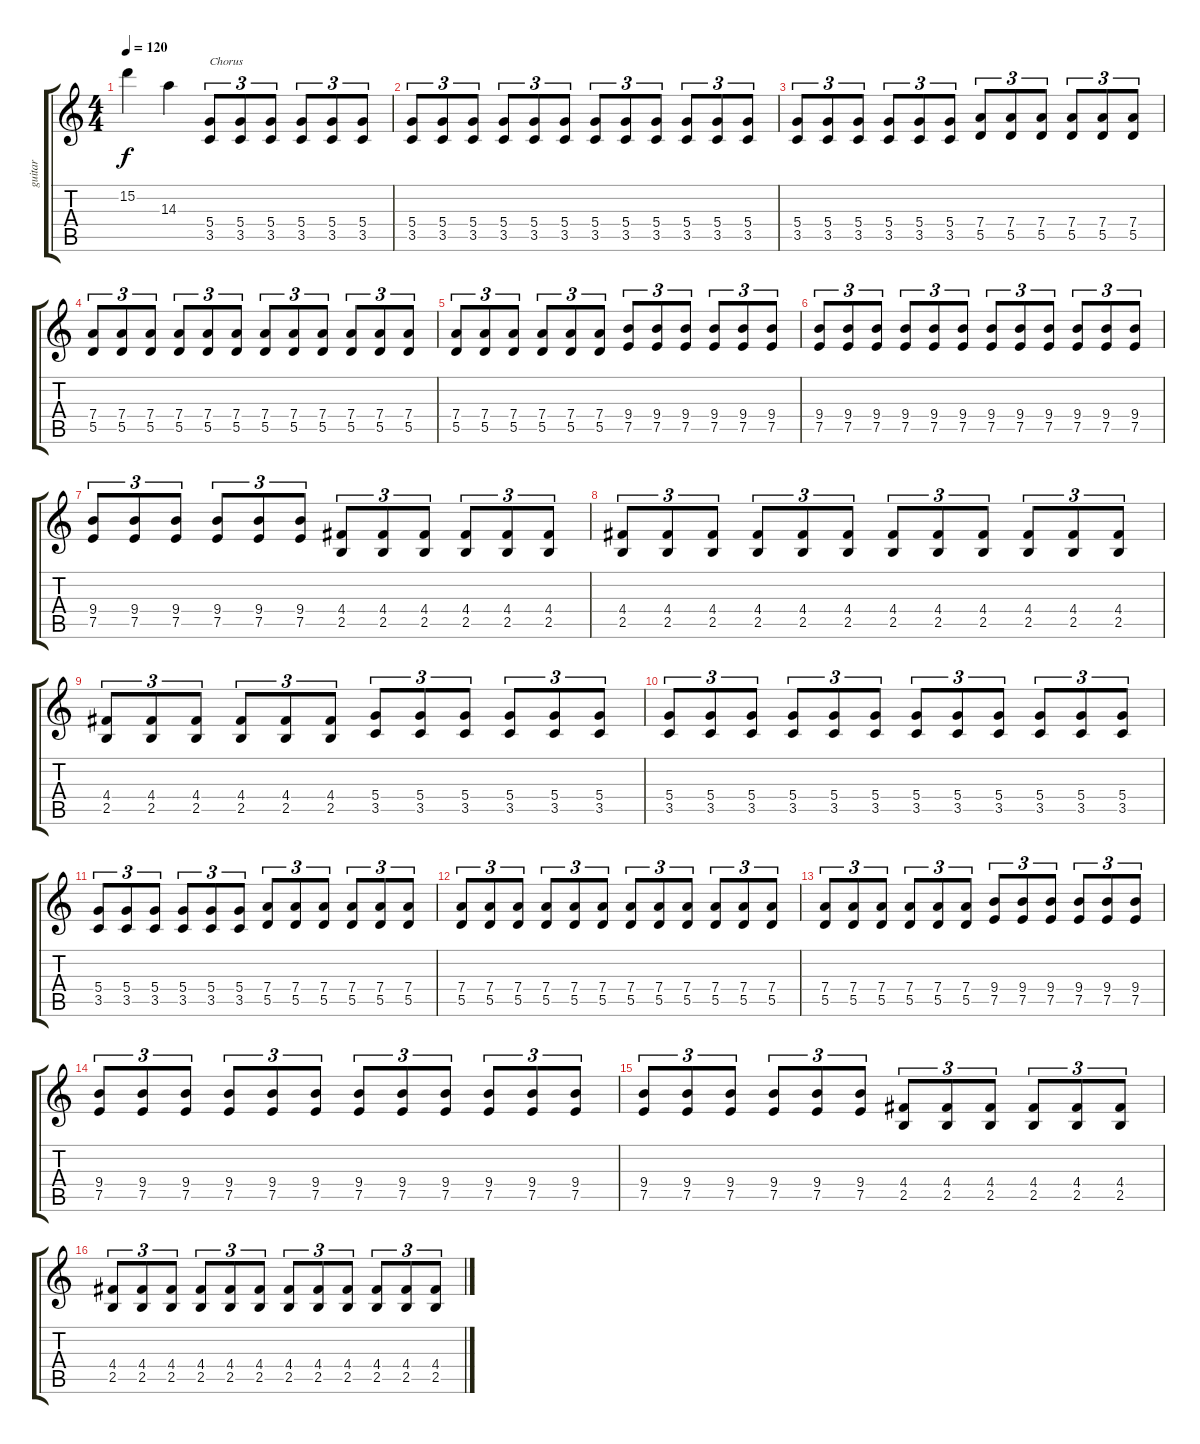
\track ("guitar" "guitar") {instrument acousticguitarsteel}
\staff {score tabs}
\tuning (E4 B3 G3 D3 A2 E2) {hide}
\ts (4 4)
\tempo 120
\clef g2
\ks c
15.2.4{dy f} 14.3.4 (5.4 3.5).8{tu (3 2) txt "Chorus"} (5.4 3.5).8{tu (3 2)} (5.4 3.5).8{tu (3 2)} (5.4 3.5).8{tu (3 2)} (5.4 3.5).8{tu (3 2)} (5.4 3.5).8{tu (3 2)} |
(5.4 3.5).8{tu (3 2)} (5.4 3.5).8{tu (3 2)} (5.4 3.5).8{tu (3 2)} (5.4 3.5).8{tu (3 2)} (5.4 3.5).8{tu (3 2)} (5.4 3.5).8{tu (3 2)} (5.4 3.5).8{tu (3 2)} (5.4 3.5).8{tu (3 2)} (5.4 3.5).8{tu (3 2)} (5.4 3.5).8{tu (3 2)} (5.4 3.5).8{tu (3 2)} (5.4 3.5).8{tu (3 2)} |
(5.4 3.5).8{tu (3 2)} (5.4 3.5).8{tu (3 2)} (5.4 3.5).8{tu (3 2)} (5.4 3.5).8{tu (3 2)} (5.4 3.5).8{tu (3 2)} (5.4 3.5).8{tu (3 2)} (7.4 5.5).8{tu (3 2)} (7.4 5.5).8{tu (3 2)} (7.4 5.5).8{tu (3 2)} (7.4 5.5).8{tu (3 2)} (7.4 5.5).8{tu (3 2)} (7.4 5.5).8{tu (3 2)} |
(7.4 5.5).8{tu (3 2)} (7.4 5.5).8{tu (3 2)} (7.4 5.5).8{tu (3 2)} (7.4 5.5).8{tu (3 2)} (7.4 5.5).8{tu (3 2)} (7.4 5.5).8{tu (3 2)} (7.4 5.5).8{tu (3 2)} (7.4 5.5).8{tu (3 2)} (7.4 5.5).8{tu (3 2)} (7.4 5.5).8{tu (3 2)} (7.4 5.5).8{tu (3 2)} (7.4 5.5).8{tu (3 2)} |
(7.4 5.5).8{tu (3 2)} (7.4 5.5).8{tu (3 2)} (7.4 5.5).8{tu (3 2)} (7.4 5.5).8{tu (3 2)} (7.4 5.5).8{tu (3 2)} (7.4 5.5).8{tu (3 2)} (9.4 7.5).8{tu (3 2)} (9.4 7.5).8{tu (3 2)} (9.4 7.5).8{tu (3 2)} (9.4 7.5).8{tu (3 2)} (9.4 7.5).8{tu (3 2)} (9.4 7.5).8{tu (3 2)} |
(9.4 7.5).8{tu (3 2)} (9.4 7.5).8{tu (3 2)} (9.4 7.5).8{tu (3 2)} (9.4 7.5).8{tu (3 2)} (9.4 7.5).8{tu (3 2)} (9.4 7.5).8{tu (3 2)} (9.4 7.5).8{tu (3 2)} (9.4 7.5).8{tu (3 2)} (9.4 7.5).8{tu (3 2)} (9.4 7.5).8{tu (3 2)} (9.4 7.5).8{tu (3 2)} (9.4 7.5).8{tu (3 2)} |
(9.4 7.5).8{tu (3 2)} (9.4 7.5).8{tu (3 2)} (9.4 7.5).8{tu (3 2)} (9.4 7.5).8{tu (3 2)} (9.4 7.5).8{tu (3 2)} (9.4 7.5).8{tu (3 2)} (4.4 2.5).8{tu (3 2)} (4.4 2.5).8{tu (3 2)} (4.4 2.5).8{tu (3 2)} (4.4 2.5).8{tu (3 2)} (4.4 2.5).8{tu (3 2)} (4.4 2.5).8{tu (3 2)} |
(4.4 2.5).8{tu (3 2)} (4.4 2.5).8{tu (3 2)} (4.4 2.5).8{tu (3 2)} (4.4 2.5).8{tu (3 2)} (4.4 2.5).8{tu (3 2)} (4.4 2.5).8{tu (3 2)} (4.4 2.5).8{tu (3 2)} (4.4 2.5).8{tu (3 2)} (4.4 2.5).8{tu (3 2)} (4.4 2.5).8{tu (3 2)} (4.4 2.5).8{tu (3 2)} (4.4 2.5).8{tu (3 2)} |
(4.4 2.5).8{tu (3 2)} (4.4 2.5).8{tu (3 2)} (4.4 2.5).8{tu (3 2)} (4.4 2.5).8{tu (3 2)} (4.4 2.5).8{tu (3 2)} (4.4 2.5).8{tu (3 2)} (5.4 3.5).8{tu (3 2)} (5.4 3.5).8{tu (3 2)} (5.4 3.5).8{tu (3 2)} (5.4 3.5).8{tu (3 2)} (5.4 3.5).8{tu (3 2)} (5.4 3.5).8{tu (3 2)} |
(5.4 3.5).8{tu (3 2)} (5.4 3.5).8{tu (3 2)} (5.4 3.5).8{tu (3 2)} (5.4 3.5).8{tu (3 2)} (5.4 3.5).8{tu (3 2)} (5.4 3.5).8{tu (3 2)} (5.4 3.5).8{tu (3 2)} (5.4 3.5).8{tu (3 2)} (5.4 3.5).8{tu (3 2)} (5.4 3.5).8{tu (3 2)} (5.4 3.5).8{tu (3 2)} (5.4 3.5).8{tu (3 2)} |
(5.4 3.5).8{tu (3 2)} (5.4 3.5).8{tu (3 2)} (5.4 3.5).8{tu (3 2)} (5.4 3.5).8{tu (3 2)} (5.4 3.5).8{tu (3 2)} (5.4 3.5).8{tu (3 2)} (7.4 5.5).8{tu (3 2)} (7.4 5.5).8{tu (3 2)} (7.4 5.5).8{tu (3 2)} (7.4 5.5).8{tu (3 2)} (7.4 5.5).8{tu (3 2)} (7.4 5.5).8{tu (3 2)} |
(7.4 5.5).8{tu (3 2)} (7.4 5.5).8{tu (3 2)} (7.4 5.5).8{tu (3 2)} (7.4 5.5).8{tu (3 2)} (7.4 5.5).8{tu (3 2)} (7.4 5.5).8{tu (3 2)} (7.4 5.5).8{tu (3 2)} (7.4 5.5).8{tu (3 2)} (7.4 5.5).8{tu (3 2)} (7.4 5.5).8{tu (3 2)} (7.4 5.5).8{tu (3 2)} (7.4 5.5).8{tu (3 2)} |
(7.4 5.5).8{tu (3 2)} (7.4 5.5).8{tu (3 2)} (7.4 5.5).8{tu (3 2)} (7.4 5.5).8{tu (3 2)} (7.4 5.5).8{tu (3 2)} (7.4 5.5).8{tu (3 2)} (9.4 7.5).8{tu (3 2)} (9.4 7.5).8{tu (3 2)} (9.4 7.5).8{tu (3 2)} (9.4 7.5).8{tu (3 2)} (9.4 7.5).8{tu (3 2)} (9.4 7.5).8{tu (3 2)} |
(9.4 7.5).8{tu (3 2)} (9.4 7.5).8{tu (3 2)} (9.4 7.5).8{tu (3 2)} (9.4 7.5).8{tu (3 2)} (9.4 7.5).8{tu (3 2)} (9.4 7.5).8{tu (3 2)} (9.4 7.5).8{tu (3 2)} (9.4 7.5).8{tu (3 2)} (9.4 7.5).8{tu (3 2)} (9.4 7.5).8{tu (3 2)} (9.4 7.5).8{tu (3 2)} (9.4 7.5).8{tu (3 2)} |
(9.4 7.5).8{tu (3 2)} (9.4 7.5).8{tu (3 2)} (9.4 7.5).8{tu (3 2)} (9.4 7.5).8{tu (3 2)} (9.4 7.5).8{tu (3 2)} (9.4 7.5).8{tu (3 2)} (4.4 2.5).8{tu (3 2)} (4.4 2.5).8{tu (3 2)} (4.4 2.5).8{tu (3 2)} (4.4 2.5).8{tu (3 2)} (4.4 2.5).8{tu (3 2)} (4.4 2.5).8{tu (3 2)} |
(4.4 2.5).8{tu (3 2)} (4.4 2.5).8{tu (3 2)} (4.4 2.5).8{tu (3 2)} (4.4 2.5).8{tu (3 2)} (4.4 2.5).8{tu (3 2)} (4.4 2.5).8{tu (3 2)} (4.4 2.5).8{tu (3 2)} (4.4 2.5).8{tu (3 2)} (4.4 2.5).8{tu (3 2)} (4.4 2.5).8{tu (3 2)} (4.4 2.5).8{tu (3 2)} (4.4 2.5).8{tu (3 2)}
